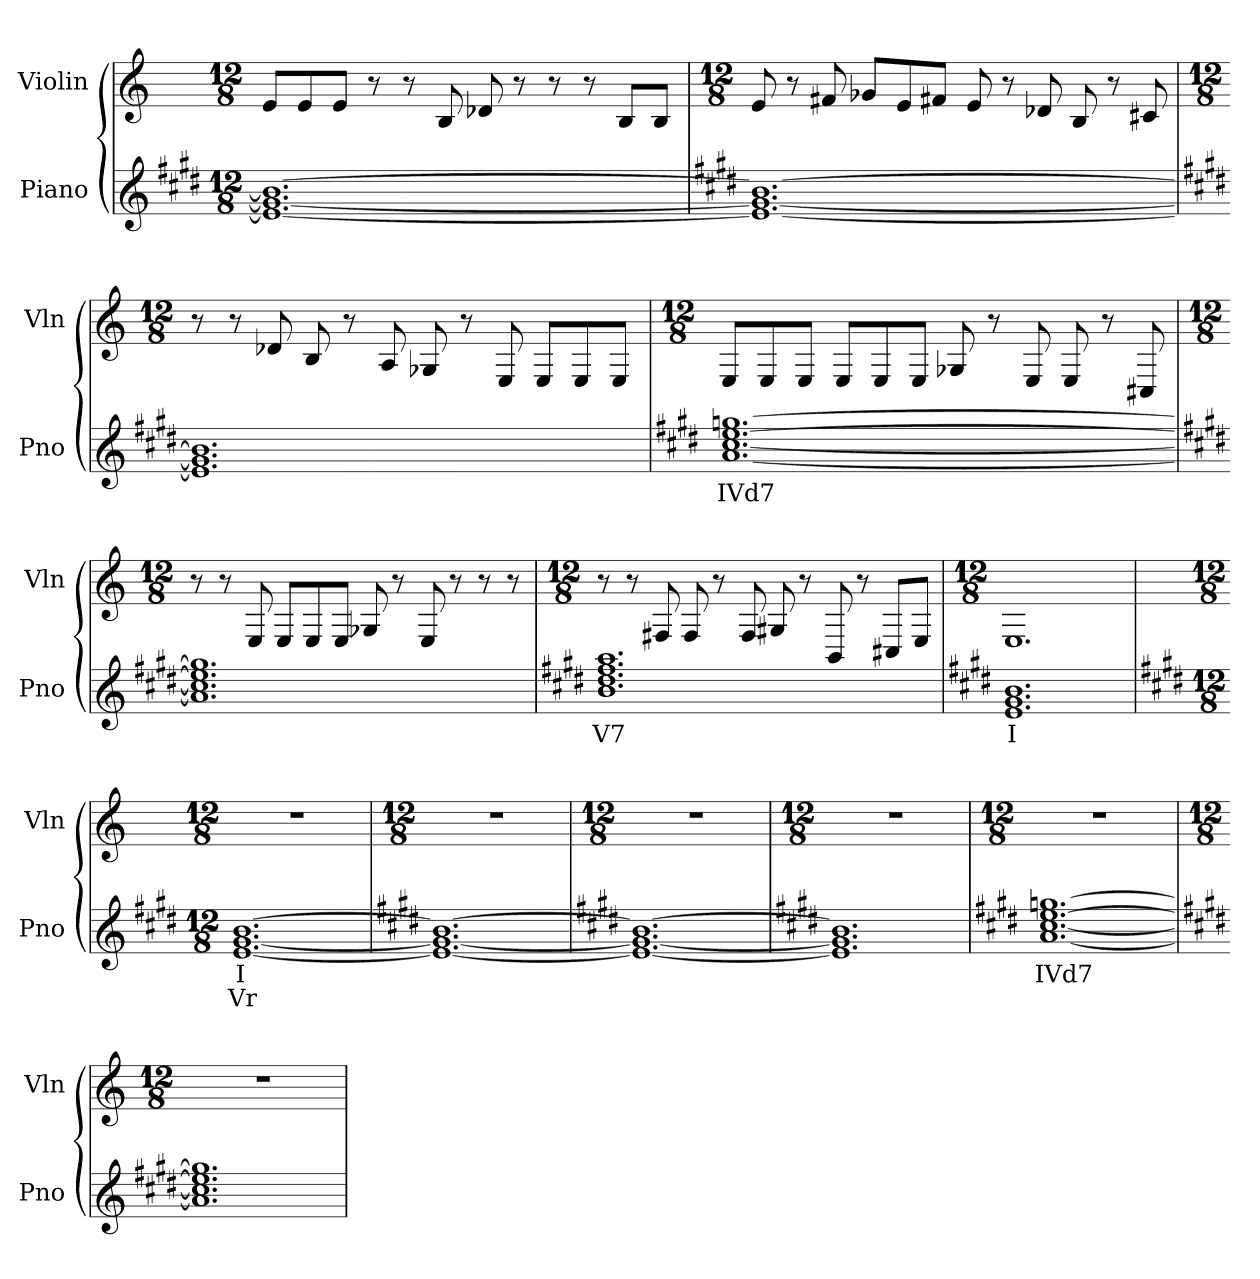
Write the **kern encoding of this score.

**kern	**text	**text	**kern
*part2	*part2	*part2	*part1
*staff2	*staff2	*staff2	*staff1
*I"Piano	*	*	*I"Violin
*I'Pno	*	*	*I'Vln
*k[f#c#g#d#]	*	*	*
*E:	*	*	*
*M12/8	*	*	*M12/8
=	=	=	=
1.e_ 1.g#_ 1.b_	.	.	8eL
.	.	.	8e
.	.	.	8eJ
.	.	.	8r
.	.	.	8r
.	.	.	8B
.	.	.	8d-X
.	.	.	8r
.	.	.	8r
.	.	.	8r
.	.	.	8BL
.	.	.	8BJ
=	=	=	=
*k[f#c#g#d#]	*	*	*
*E:	*	*	*
*	*	*	*M12/8
1.e_ 1.g#_ 1.b_	.	.	8e
.	.	.	8r
.	.	.	8f#X
.	.	.	8g-XL
.	.	.	8e
.	.	.	8f#XJ
.	.	.	8e
.	.	.	8r
.	.	.	8d-X
.	.	.	8B
.	.	.	8r
.	.	.	8c#X
=	=	=	=
*k[f#c#g#d#]	*	*	*
*E:	*	*	*
*	*	*	*M12/8
1.e] 1.g#] 1.b]	.	.	8r
.	.	.	8r
.	.	.	8d-X
.	.	.	8B
.	.	.	8r
.	.	.	8A
.	.	.	8G-X
.	.	.	8r
.	.	.	8E
.	.	.	8EL
.	.	.	8E
.	.	.	8EJ
=	=	=	=
*k[f#c#g#d#]	*	*	*
*E:	*	*	*
*	*	*	*M12/8
[1.a [1.cc# [1.ee [1.ggn	IVd7	.	8EL
.	.	.	8E
.	.	.	8EJ
.	.	.	8EL
.	.	.	8E
.	.	.	8EJ
.	.	.	8G-X
.	.	.	8r
.	.	.	8E
.	.	.	8E
.	.	.	8r
.	.	.	8C#X
=	=	=	=
*k[f#c#g#d#]	*	*	*
*E:	*	*	*
*	*	*	*M12/8
1.a] 1.cc#] 1.ee] 1.ggn]	.	.	8r
.	.	.	8r
.	.	.	8E
.	.	.	8EL
.	.	.	8E
.	.	.	8EJ
.	.	.	8G-X
.	.	.	8r
.	.	.	8E
.	.	.	8r
.	.	.	8r
.	.	.	8r
=	=	=	=
*k[f#c#g#d#]	*	*	*
*E:	*	*	*
*	*	*	*M12/8
1.b 1.dd# 1.ff# 1.aa	V7	.	8r
.	.	.	8r
.	.	.	8F#X
.	.	.	8F#
.	.	.	8r
.	.	.	8F#
.	.	.	8G#X
.	.	.	8r
.	.	.	8BB
.	.	.	8r
.	.	.	8C#XL
.	.	.	8EJ
=	=	=	=
*k[f#c#g#d#]	*	*	*
*E:	*	*	*
*	*	*	*M12/8
1.e 1.g# 1.b	I	.	1.E
=	=	=	=
*k[f#c#g#d#]	*	*	*
*E:	*	*	*
*M12/8	*	*	*M12/8
[1.e [1.g# [1.b	I	Vr	1.r
=	=	=	=
*k[f#c#g#d#]	*	*	*
*E:	*	*	*
*	*	*	*M12/8
1.e_ 1.g#_ 1.b_	.	.	1.r
=	=	=	=
*k[f#c#g#d#]	*	*	*
*E:	*	*	*
*	*	*	*M12/8
1.e_ 1.g#_ 1.b_	.	.	1.r
=	=	=	=
*k[f#c#g#d#]	*	*	*
*E:	*	*	*
*	*	*	*M12/8
1.e] 1.g#] 1.b]	.	.	1.r
=	=	=	=
*k[f#c#g#d#]	*	*	*
*E:	*	*	*
*	*	*	*M12/8
[1.a [1.cc# [1.ee [1.ggn	IVd7	.	1.r
=	=	=	=
*k[f#c#g#d#]	*	*	*
*E:	*	*	*
*	*	*	*M12/8
1.a] 1.cc#] 1.ee] 1.ggn]	.	.	1.r
=	=	=	=
*-	*-	*-	*-
